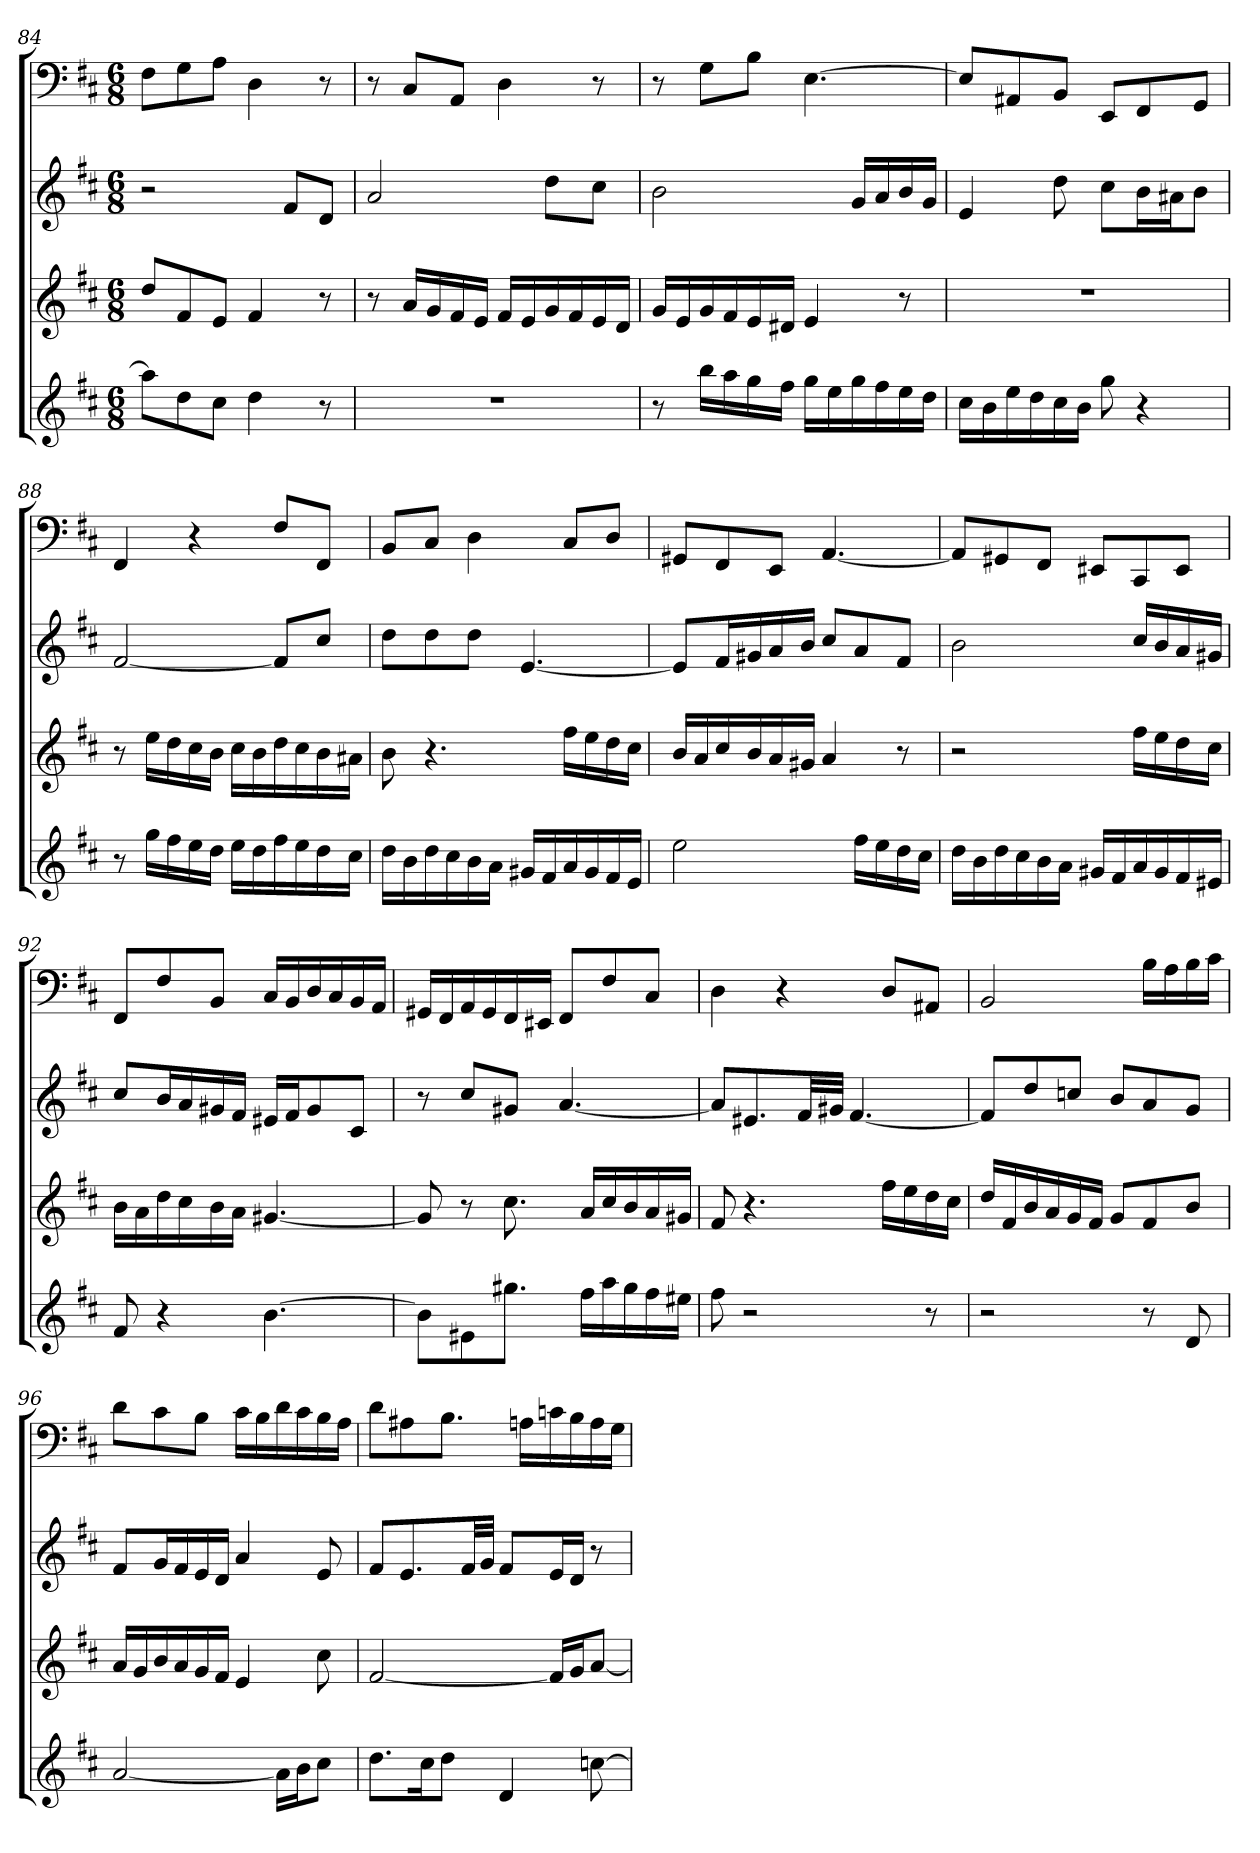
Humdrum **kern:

**kern	**kern	**kern	**kern
*part4	*part3	*part2	*part1
*staff4	*staff3	*staff2	*staff1
*k[f#c#]	*k[f#c#]	*k[f#c#]	*k[f#c#]
*D:	*D:	*D:	*D:
*M6/8	*M6/8	*M6/8	*M6/8
=84	=84	=84	=84
8aaL]	8ddL	2r	8F#L
8dd	8f#	.	8G
8cc#J	8eJ	.	8AJ
4dd	4f#	.	4D
.	.	8f#L	.
8r	8r	8dJ	8r
=85	=85	=85	=85
2.r	8r	2a	8r
.	16aLL	.	8C#L
.	16g	.	.
.	16f#	.	8AAJ
.	16eJJ	.	.
.	16f#LL	.	4D
.	16e	.	.
.	16g	8ddL	.
.	16f#	.	.
.	16e	8cc#J	8r
.	16dJJ	.	.
=86	=86	=86	=86
8r	16gLL	2b	8r
.	16e	.	.
16bbLL	16g	.	8GL
16aa	16f#	.	.
16gg	16e	.	8BJ
16ff#JJ	16d#XJJ	.	.
16ggLL	4e	.	[4.E
16ee	.	.	.
16gg	.	16gLL	.
16ff#	.	16a	.
16ee	8r	16b	.
16ddJJ	.	16gJJ	.
=87	=87	=87	=87
16cc#LL	2.r	4e	8EL]
16b	.	.	.
16ee	.	.	8AA#X
16dd	.	.	.
16cc#	.	8dd	8BBJ
16bJJ	.	.	.
8gg	.	8cc#L	8EEL
4r	.	16bL	8FF#
.	.	16a#XJ	.
.	.	8bJ	8GGJ
=88	=88	=88	=88
8r	8r	[2f#	4FF#
16ggLL	16eeLL	.	.
16ff#	16dd	.	.
16ee	16cc#	.	4r
16ddJJ	16bJJ	.	.
16eeLL	16cc#LL	.	.
16dd	16b	.	.
16ff#	16dd	8f#L]	8F#L
16ee	16cc#	.	.
16dd	16b	8cc#J	8FF#J
16cc#JJ	16a#XJJ	.	.
=89	=89	=89	=89
16ddLL	8b	8ddL	8BBL
16b	.	.	.
16dd	4.r	8dd	8C#J
16cc#	.	.	.
16b	.	8ddJ	4D
16aJJ	.	.	.
16g#XLL	.	[4.e	.
16f#	.	.	.
16a	16ff#LL	.	8C#L
16g#	16ee	.	.
16f#	16dd	.	8DJ
16eJJ	16cc#JJ	.	.
=90	=90	=90	=90
2ee	16bLL	8eL]	8GG#XL
.	16a	.	.
.	16cc#	16f#L	8FF#
.	16b	16g#X	.
.	16a	16a	8EEJ
.	16g#XJJ	16bJJ	.
.	4a	8cc#L	[4.AA
16ff#LL	.	8a	.
16ee	.	.	.
16dd	8r	8f#J	.
16cc#JJ	.	.	.
=91	=91	=91	=91
16ddLL	2r	2b	8AAL]
16b	.	.	.
16dd	.	.	8GG#X
16cc#	.	.	.
16b	.	.	8FF#J
16aJJ	.	.	.
16g#XLL	.	.	8EE#XL
16f#	.	.	.
16a	16ff#LL	16cc#LL	8CC#
16g#	16ee	16b	.
16f#	16dd	16a	8EE#J
16e#XJJ	16cc#JJ	16g#XJJ	.
=92	=92	=92	=92
8f#	16bLL	8cc#L	8FF#L
.	16a	.	.
4r	16dd	16bL	8F#
.	16cc#	16a	.
.	16b	16g#X	8BBJ
.	16aJJ	16f#JJ	.
[4.b	[4.g#X	16e#XLL	16C#LL
.	.	16f#J	16BB
.	.	8g#	16D
.	.	.	16C#
.	.	8c#J	16BB
.	.	.	16AAJJ
=93	=93	=93	=93
8bL]	8g#]	8r	16GG#XLL
.	.	.	16FF#
8e#X	8r	8cc#L	16AA
.	.	.	16GG#
8.gg#XJ	8.cc#	8g#XJ	16FF#
.	.	.	16EE#XJJ
.	.	[4.a	8FF#L
16ff#LL	16aLL	.	.
16aa	16cc#	.	8F#
16gg#	16b	.	.
16ff#	16a	.	8C#J
16ee#XJJ	16g#XJJ	.	.
=94	=94	=94	=94
8ff#	8f#	8aL]	4D
2r	4.r	8.e#X	.
.	.	.	4r
.	.	32f#LL	.
.	.	32g#XJJJ	.
.	.	[4.f#	.
.	16ff#LL	.	8DL
.	16ee	.	.
8r	16dd	.	8AA#XJ
.	16cc#JJ	.	.
=95	=95	=95	=95
2r	16ddLL	8f#L]	2BB
.	16f#	.	.
.	16b	8dd	.
.	16a	.	.
.	16g	8ccnJ	.
.	16f#JJ	.	.
.	8gL	8bL	.
8r	8f#	8a	16BLL
.	.	.	16A
8d	8bJ	8gJ	16B
.	.	.	16c#JJ
=96	=96	=96	=96
[2a	16aLL	8f#L	8dL
.	16g	.	.
.	16b	16gL	8c#
.	16a	16f#	.
.	16g	16e	8BJ
.	16f#JJ	16dJJ	.
.	4e	4a	16c#LL
.	.	.	16B
16aLL]	.	.	16d
16bJ	.	.	16c#
8cc#J	8cc#	8e	16B
.	.	.	16AJJ
=97	=97	=97	=97
8.ddL	[2f#	8f#L	8dL
.	.	8.e	8A#X
16cc#K	.	.	.
8ddJ	.	.	8.BJ
.	.	32f#LL	.
.	.	32gJJJ	.
4d	.	8f#L	.
.	.	.	16AnLL
.	16f#LL]	16eL	16cn
.	16gJ	16dJJ	16B
[8ccn	[8aJ	8r	16A
.	.	.	16GJJ
=	=	=	=
*-	*-	*-	*-
